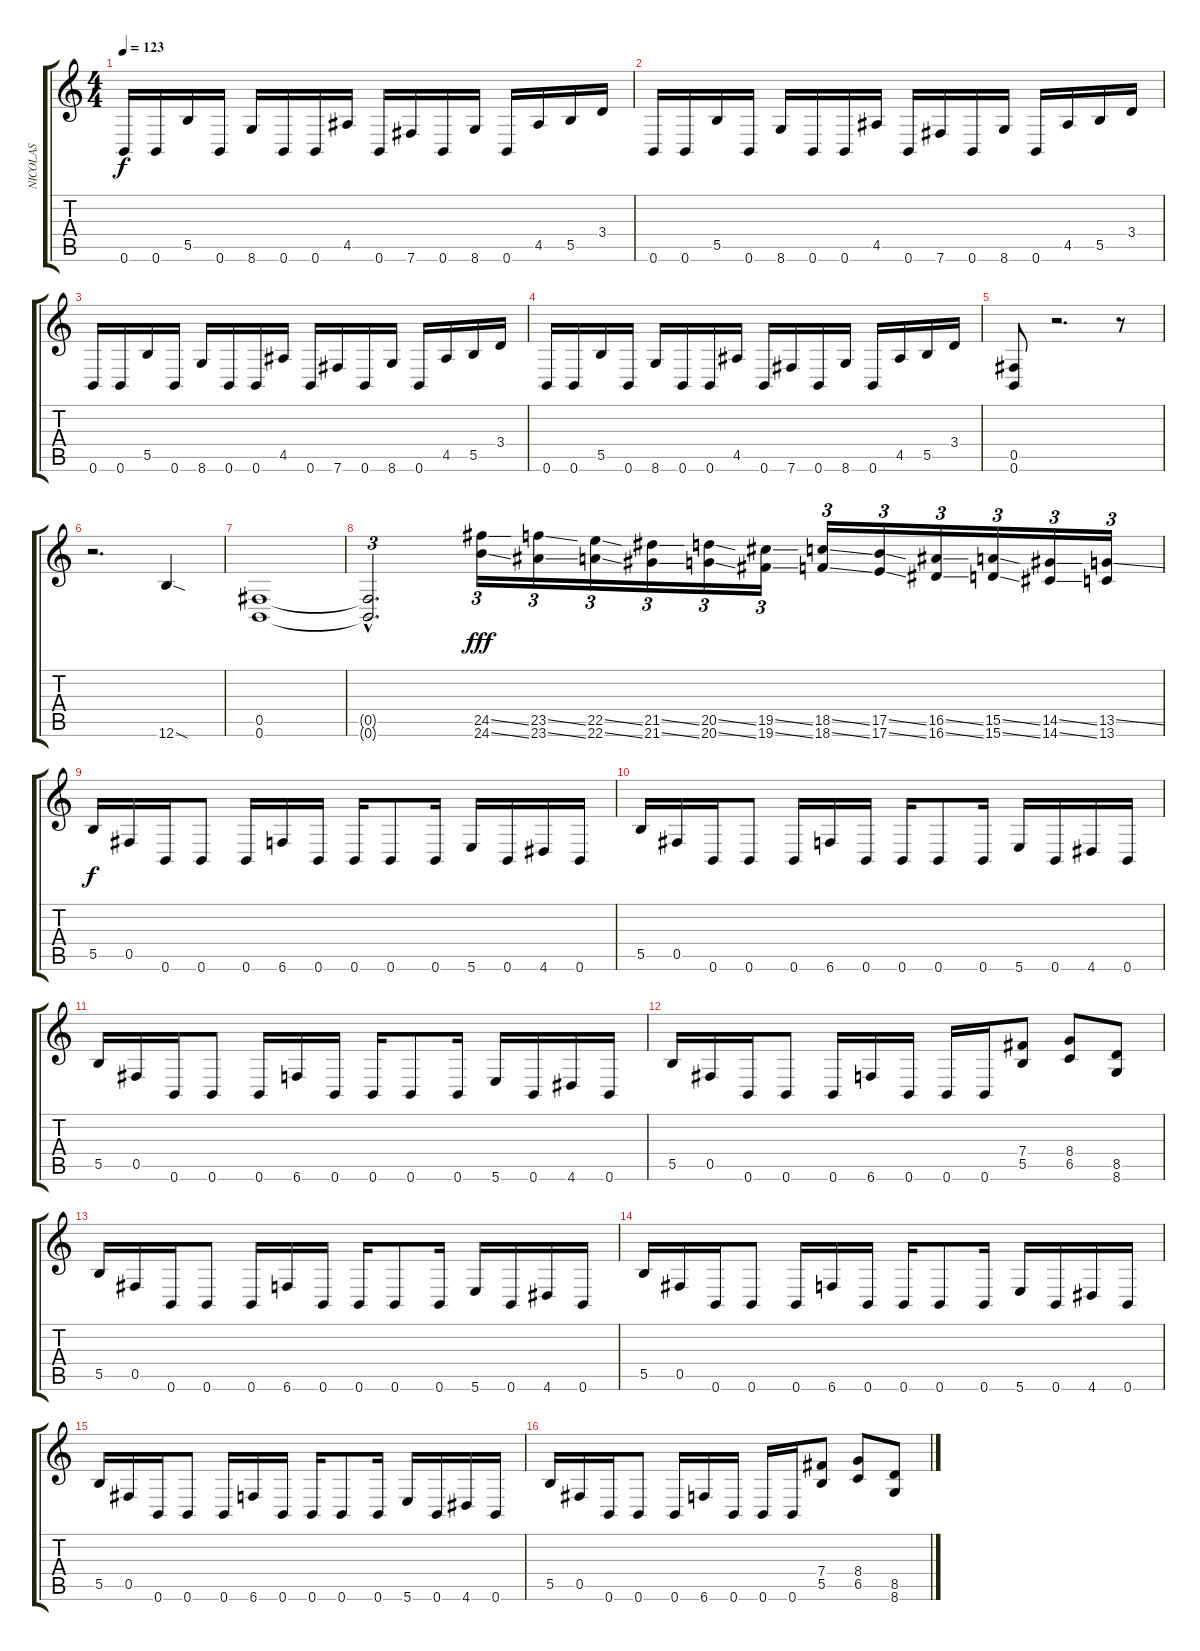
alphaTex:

\track ("NICOLAS" "NICOLAS") {instrument overdrivenguitar}
\staff {score tabs}
\tuning (Db4 Ab3 E3 B2 Gb2 B1) {hide}
\ts (4 4)
\tempo 123
\clef g2
\ks c
0.6.16{dy f instrument overdrivenguitar} 0.6.16 5.5.16 0.6.16 8.6.16 0.6.16 0.6.16 4.5.16 0.6.16 7.6.16 0.6.16 8.6.16 0.6.16 4.5.16 5.5.16 3.4.16 |
0.6.16 0.6.16 5.5.16 0.6.16 8.6.16 0.6.16 0.6.16 4.5.16 0.6.16 7.6.16 0.6.16 8.6.16 0.6.16 4.5.16 5.5.16 3.4.16 |
0.6.16 0.6.16 5.5.16 0.6.16 8.6.16 0.6.16 0.6.16 4.5.16 0.6.16 7.6.16 0.6.16 8.6.16 0.6.16 4.5.16 5.5.16 3.4.16 |
0.6.16 0.6.16 5.5.16 0.6.16 8.6.16 0.6.16 0.6.16 4.5.16 0.6.16 7.6.16 0.6.16 8.6.16 0.6.16 4.5.16 5.5.16 3.4.16 |
(0.5 0.6).8 r.2{d} r.8 |
r.2{d} 12.6{sod}.4 |
(0.5 0.6).1 |
(0.5{hac t} 0.6{hac t}).2{d tu (3 2)} (24.5{ss} 24.6{ss}).16{tu (3 2) dy fff instrument guitarfretnoise} (23.5{ss} 23.6{ss}).16{tu (3 2)} (22.5{ss} 22.6{ss}).16{tu (3 2)} (21.5{ss} 21.6{ss}).16{tu (3 2)} (20.5{ss} 20.6{ss}).16{tu (3 2)} (19.5{ss} 19.6{ss}).16{tu (3 2)} (18.5{ss} 18.6{ss}).16{tu (3 2)} (17.5{ss} 17.6{ss}).16{tu (3 2)} (16.5{ss} 16.6{ss}).16{tu (3 2)} (15.5{ss} 15.6{ss}).16{tu (3 2)} (14.5{ss} 14.6{ss}).16{tu (3 2)} (13.5{ss} 13.6).16{tu (3 2)} |
5.5.16{dy f} 0.5.16{instrument overdrivenguitar} 0.6.16 0.6.8 0.6.16 6.6.16 0.6.16 0.6.16 0.6.8 0.6.16 5.6.16 0.6.16 4.6.16 0.6.16 |
5.5.16 0.5.16 0.6.16 0.6.8 0.6.16 6.6.16 0.6.16 0.6.16 0.6.8 0.6.16 5.6.16 0.6.16 4.6.16 0.6.16 |
5.5.16 0.5.16 0.6.16 0.6.8 0.6.16 6.6.16 0.6.16 0.6.16 0.6.8 0.6.16 5.6.16 0.6.16 4.6.16 0.6.16 |
5.5.16 0.5.16 0.6.16 0.6.8 0.6.16 6.6.16 0.6.16 0.6.16 0.6.16 (7.4 5.5).8 (8.4 6.5).8 (8.5 8.6).8 |
5.5.16 0.5.16 0.6.16 0.6.8 0.6.16 6.6.16 0.6.16 0.6.16 0.6.8 0.6.16 5.6.16 0.6.16 4.6.16 0.6.16 |
5.5.16 0.5.16 0.6.16 0.6.8 0.6.16 6.6.16 0.6.16 0.6.16 0.6.8 0.6.16 5.6.16 0.6.16 4.6.16 0.6.16 |
5.5.16 0.5.16 0.6.16 0.6.8 0.6.16 6.6.16 0.6.16 0.6.16 0.6.8 0.6.16 5.6.16 0.6.16 4.6.16 0.6.16 |
5.5.16 0.5.16 0.6.16 0.6.8 0.6.16 6.6.16 0.6.16 0.6.16 0.6.16 (7.4 5.5).8 (8.4 6.5).8 (8.5 8.6).8
